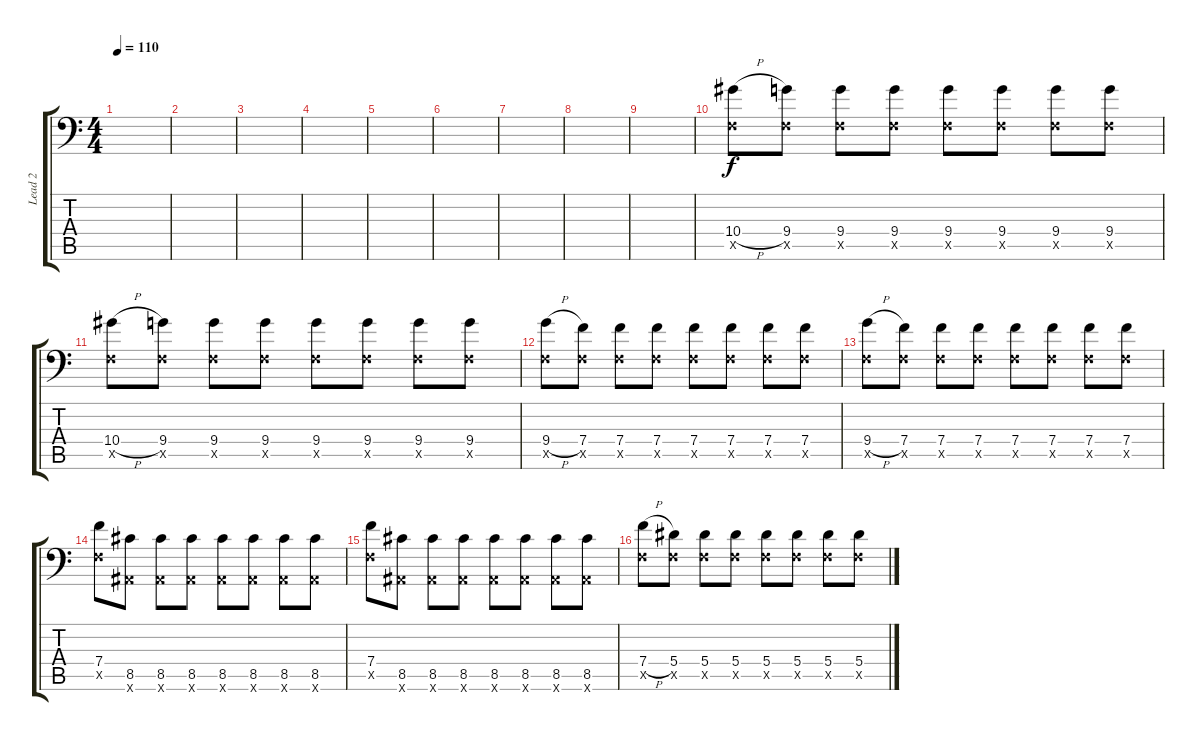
\track ("Lead 2" "Lead 2") {instrument overdrivenguitar}
\staff {score tabs}
\tuning (C4 G3 Eb3 Bb2 F2 Bb1) {hide}
\ts (4 4)
\tempo 110
\clef f4
\ks c
|
|
|
|
|
|
|
|
|
(10.4{h} 0.5{x}).8 (9.4 0.5{x}).8 (9.4 0.5{x}).8 (9.4 0.5{x}).8 (9.4 0.5{x}).8 (9.4 0.5{x}).8 (9.4 0.5{x}).8 (9.4 0.5{x}).8 |
(10.4{h} 0.5{x}).8 (9.4 0.5{x}).8 (9.4 0.5{x}).8 (9.4 0.5{x}).8 (9.4 0.5{x}).8 (9.4 0.5{x}).8 (9.4 0.5{x}).8 (9.4 0.5{x}).8 |
(9.4{h} 0.5{x}).8 (7.4 0.5{x}).8 (7.4 0.5{x}).8 (7.4 0.5{x}).8 (7.4 0.5{x}).8 (7.4 0.5{x}).8 (7.4 0.5{x}).8 (7.4 0.5{x}).8 |
(9.4{h} 0.5{x}).8 (7.4 0.5{x}).8 (7.4 0.5{x}).8 (7.4 0.5{x}).8 (7.4 0.5{x}).8 (7.4 0.5{x}).8 (7.4 0.5{x}).8 (7.4 0.5{x}).8 |
(7.4 0.5{x}).8 (8.5 0.6{x}).8 (8.5 0.6{x}).8 (8.5 0.6{x}).8 (8.5 0.6{x}).8 (8.5 0.6{x}).8 (8.5 0.6{x}).8 (8.5 0.6{x}).8 |
(7.4 0.5{x}).8 (8.5 0.6{x}).8 (8.5 0.6{x}).8 (8.5 0.6{x}).8 (8.5 0.6{x}).8 (8.5 0.6{x}).8 (8.5 0.6{x}).8 (8.5 0.6{x}).8 |
(7.4{h} 0.5{x}).8 (5.4 0.5{x}).8 (5.4 0.5{x}).8 (5.4 0.5{x}).8 (5.4 0.5{x}).8 (5.4 0.5{x}).8 (5.4 0.5{x}).8 (5.4 0.5{x}).8
